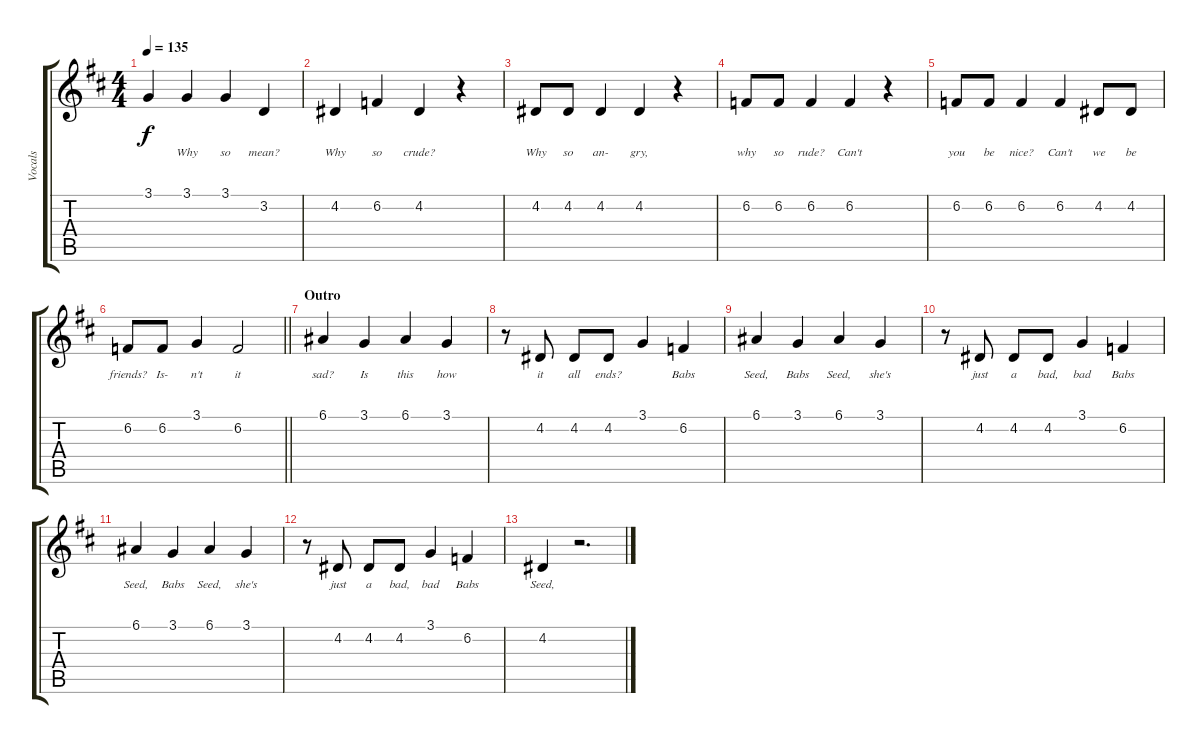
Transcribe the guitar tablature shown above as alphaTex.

\track ("Vocals" "Vocals") {instrument clarinet}
\staff {score tabs}
\tuning (E4 B3 G3 D3 A2 E2) {hide}
\ts (4 4)
\tempo 135
\clef g2
\ks d
3.1.4{lyrics (0 "") lyrics (1 "") lyrics (2 "") lyrics (3 "") lyrics (4 "") dy f} 3.1.4{lyrics (0 "Why") lyrics (1 "") lyrics (2 "") lyrics (3 "") lyrics (4 "")} 3.1.4{lyrics (0 "so") lyrics (1 "") lyrics (2 "") lyrics (3 "") lyrics (4 "")} 3.2.4{lyrics (0 "mean?") lyrics (1 "") lyrics (2 "") lyrics (3 "") lyrics (4 "")} |
4.2.4{lyrics (0 "Why") lyrics (1 "") lyrics (2 "") lyrics (3 "") lyrics (4 "")} 6.2.4{lyrics (0 "so") lyrics (1 "") lyrics (2 "") lyrics (3 "") lyrics (4 "")} 4.2.4{lyrics (0 "crude?") lyrics (1 "") lyrics (2 "") lyrics (3 "") lyrics (4 "")} r.4 |
4.2.8{lyrics (0 "Why") lyrics (1 "") lyrics (2 "") lyrics (3 "") lyrics (4 "")} 4.2.8{lyrics (0 "so") lyrics (1 "") lyrics (2 "") lyrics (3 "") lyrics (4 "")} 4.2.4{lyrics (0 "an-") lyrics (1 "") lyrics (2 "") lyrics (3 "") lyrics (4 "")} 4.2.4{lyrics (0 "gry,") lyrics (1 "") lyrics (2 "") lyrics (3 "") lyrics (4 "")} r.4 |
6.2.8{lyrics (0 "why") lyrics (1 "") lyrics (2 "") lyrics (3 "") lyrics (4 "")} 6.2.8{lyrics (0 "so") lyrics (1 "") lyrics (2 "") lyrics (3 "") lyrics (4 "")} 6.2.4{lyrics (0 "rude?") lyrics (1 "") lyrics (2 "") lyrics (3 "") lyrics (4 "")} 6.2.4{lyrics (0 "Can't") lyrics (1 "") lyrics (2 "") lyrics (3 "") lyrics (4 "")} r.4 |
6.2.8{lyrics (0 "you") lyrics (1 "") lyrics (2 "") lyrics (3 "") lyrics (4 "")} 6.2.8{lyrics (0 "be") lyrics (1 "") lyrics (2 "") lyrics (3 "") lyrics (4 "")} 6.2.4{lyrics (0 "nice?") lyrics (1 "") lyrics (2 "") lyrics (3 "") lyrics (4 "")} 6.2.4{lyrics (0 "Can't") lyrics (1 "") lyrics (2 "") lyrics (3 "") lyrics (4 "")} 4.2.8{lyrics (0 "we") lyrics (1 "") lyrics (2 "") lyrics (3 "") lyrics (4 "")} 4.2.8{lyrics (0 "be") lyrics (1 "") lyrics (2 "") lyrics (3 "") lyrics (4 "")} |
\barLineRight lightlight
6.2.8{lyrics (0 "friends?") lyrics (1 "") lyrics (2 "") lyrics (3 "") lyrics (4 "")} 6.2.8{lyrics (0 "Is-") lyrics (1 "") lyrics (2 "") lyrics (3 "") lyrics (4 "")} 3.1.4{lyrics (0 "n't") lyrics (1 "") lyrics (2 "") lyrics (3 "") lyrics (4 "")} 6.2.2{lyrics (0 "it") lyrics (1 "") lyrics (2 "") lyrics (3 "") lyrics (4 "")} |
\section ("" "Outro")
6.1.4{lyrics (0 "sad?") lyrics (1 "") lyrics (2 "") lyrics (3 "") lyrics (4 "")} 3.1.4{lyrics (0 "Is") lyrics (1 "") lyrics (2 "") lyrics (3 "") lyrics (4 "")} 6.1.4{lyrics (0 "this") lyrics (1 "") lyrics (2 "") lyrics (3 "") lyrics (4 "")} 3.1.4{lyrics (0 "how") lyrics (1 "") lyrics (2 "") lyrics (3 "") lyrics (4 "")} |
r.8 4.2.8{lyrics (0 "it") lyrics (1 "") lyrics (2 "") lyrics (3 "") lyrics (4 "")} 4.2.8{lyrics (0 "all") lyrics (1 "") lyrics (2 "") lyrics (3 "") lyrics (4 "")} 4.2.8{lyrics (0 "ends?") lyrics (1 "") lyrics (2 "") lyrics (3 "") lyrics (4 "")} 3.1.4{lyrics (0 "") lyrics (1 "") lyrics (2 "") lyrics (3 "") lyrics (4 "")} 6.2.4{lyrics (0 "Babs") lyrics (1 "") lyrics (2 "") lyrics (3 "") lyrics (4 "")} |
6.1.4{lyrics (0 "Seed,") lyrics (1 "") lyrics (2 "") lyrics (3 "") lyrics (4 "")} 3.1.4{lyrics (0 "Babs") lyrics (1 "") lyrics (2 "") lyrics (3 "") lyrics (4 "")} 6.1.4{lyrics (0 "Seed,") lyrics (1 "") lyrics (2 "") lyrics (3 "") lyrics (4 "")} 3.1.4{lyrics (0 "she's") lyrics (1 "") lyrics (2 "") lyrics (3 "") lyrics (4 "")} |
r.8 4.2.8{lyrics (0 "just") lyrics (1 "") lyrics (2 "") lyrics (3 "") lyrics (4 "")} 4.2.8{lyrics (0 "a") lyrics (1 "") lyrics (2 "") lyrics (3 "") lyrics (4 "")} 4.2.8{lyrics (0 "bad,") lyrics (1 "") lyrics (2 "") lyrics (3 "") lyrics (4 "")} 3.1.4{lyrics (0 "bad") lyrics (1 "") lyrics (2 "") lyrics (3 "") lyrics (4 "")} 6.2.4{lyrics (0 "Babs") lyrics (1 "") lyrics (2 "") lyrics (3 "") lyrics (4 "")} |
6.1.4{lyrics (0 "Seed,") lyrics (1 "") lyrics (2 "") lyrics (3 "") lyrics (4 "")} 3.1.4{lyrics (0 "Babs") lyrics (1 "") lyrics (2 "") lyrics (3 "") lyrics (4 "")} 6.1.4{lyrics (0 "Seed,") lyrics (1 "") lyrics (2 "") lyrics (3 "") lyrics (4 "")} 3.1.4{lyrics (0 "she's") lyrics (1 "") lyrics (2 "") lyrics (3 "") lyrics (4 "")} |
r.8 4.2.8{lyrics (0 "just") lyrics (1 "") lyrics (2 "") lyrics (3 "") lyrics (4 "")} 4.2.8{lyrics (0 "a") lyrics (1 "") lyrics (2 "") lyrics (3 "") lyrics (4 "")} 4.2.8{lyrics (0 "bad,") lyrics (1 "") lyrics (2 "") lyrics (3 "") lyrics (4 "")} 3.1.4{lyrics (0 "bad") lyrics (1 "") lyrics (2 "") lyrics (3 "") lyrics (4 "")} 6.2.4{lyrics (0 "Babs") lyrics (1 "") lyrics (2 "") lyrics (3 "") lyrics (4 "")} |
4.2.4{lyrics (0 "Seed,") lyrics (1 "") lyrics (2 "") lyrics (3 "") lyrics (4 "")} r.2{d}
